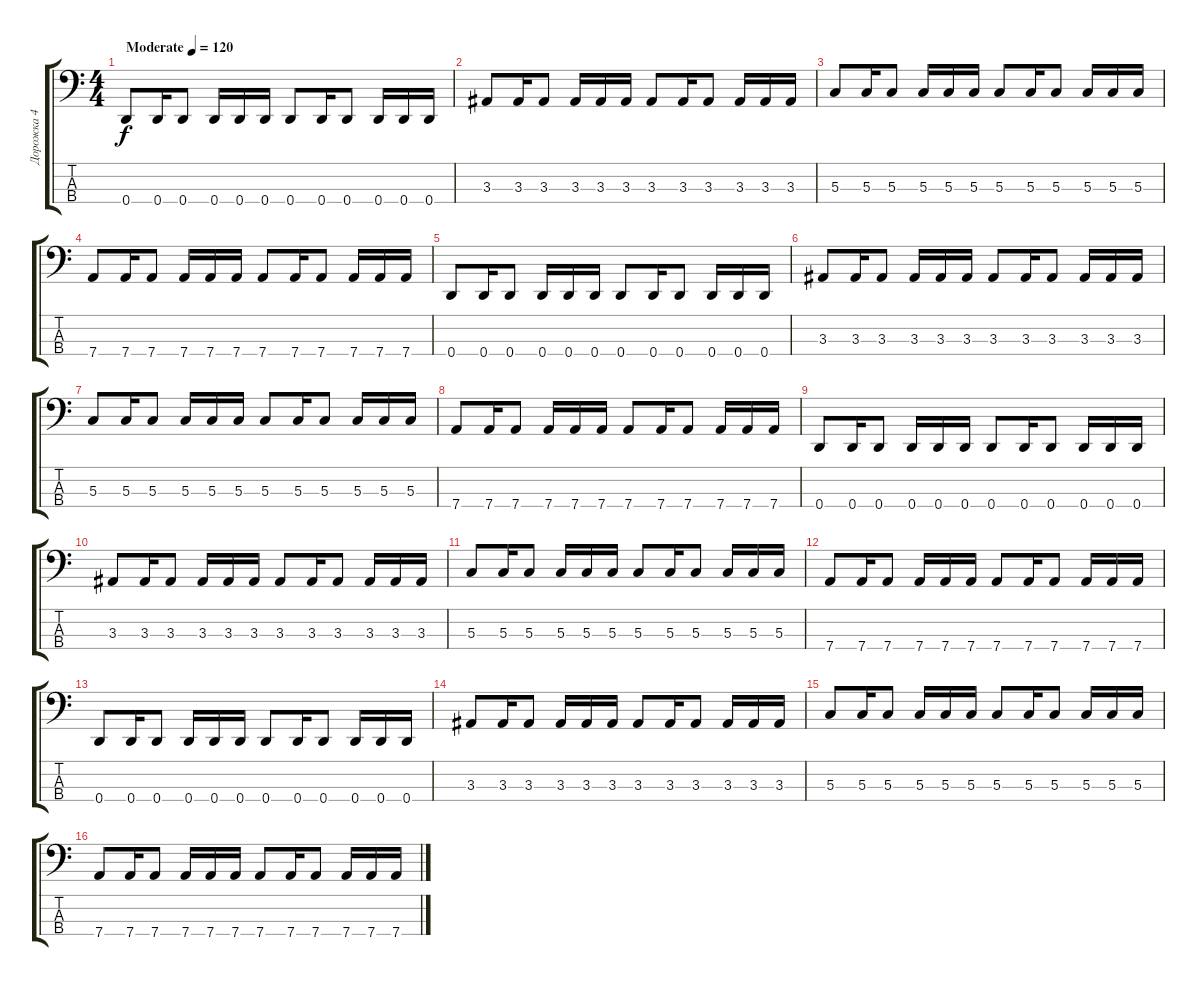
\track ("Дорожка 4" "Дорожка 4") {instrument electricbassfinger}
\staff {score tabs}
\tuning (F2 C2 G1 D1) {hide}
\ts (4 4)
\tempo (120 "Moderate")
\clef f4
\ks c
0.4.8{dy f instrument electricbassfinger} 0.4.16 0.4.8 0.4.16 0.4.16 0.4.16 0.4.8 0.4.16 0.4.8 0.4.16 0.4.16 0.4.16 |
3.3.8 3.3.16 3.3.8 3.3.16 3.3.16 3.3.16 3.3.8 3.3.16 3.3.8 3.3.16 3.3.16 3.3.16 |
5.3.8 5.3.16 5.3.8 5.3.16 5.3.16 5.3.16 5.3.8 5.3.16 5.3.8 5.3.16 5.3.16 5.3.16 |
7.4.8 7.4.16 7.4.8 7.4.16 7.4.16 7.4.16 7.4.8 7.4.16 7.4.8 7.4.16 7.4.16 7.4.16 |
0.4.8 0.4.16 0.4.8 0.4.16 0.4.16 0.4.16 0.4.8 0.4.16 0.4.8 0.4.16 0.4.16 0.4.16 |
3.3.8 3.3.16 3.3.8 3.3.16 3.3.16 3.3.16 3.3.8 3.3.16 3.3.8 3.3.16 3.3.16 3.3.16 |
5.3.8 5.3.16 5.3.8 5.3.16 5.3.16 5.3.16 5.3.8 5.3.16 5.3.8 5.3.16 5.3.16 5.3.16 |
7.4.8 7.4.16 7.4.8 7.4.16 7.4.16 7.4.16 7.4.8 7.4.16 7.4.8 7.4.16 7.4.16 7.4.16 |
0.4.8 0.4.16 0.4.8 0.4.16 0.4.16 0.4.16 0.4.8 0.4.16 0.4.8 0.4.16 0.4.16 0.4.16 |
3.3.8 3.3.16 3.3.8 3.3.16 3.3.16 3.3.16 3.3.8 3.3.16 3.3.8 3.3.16 3.3.16 3.3.16 |
5.3.8 5.3.16 5.3.8 5.3.16 5.3.16 5.3.16 5.3.8 5.3.16 5.3.8 5.3.16 5.3.16 5.3.16 |
7.4.8 7.4.16 7.4.8 7.4.16 7.4.16 7.4.16 7.4.8 7.4.16 7.4.8 7.4.16 7.4.16 7.4.16 |
0.4.8 0.4.16 0.4.8 0.4.16 0.4.16 0.4.16 0.4.8 0.4.16 0.4.8 0.4.16 0.4.16 0.4.16 |
3.3.8 3.3.16 3.3.8 3.3.16 3.3.16 3.3.16 3.3.8 3.3.16 3.3.8 3.3.16 3.3.16 3.3.16 |
5.3.8 5.3.16 5.3.8 5.3.16 5.3.16 5.3.16 5.3.8 5.3.16 5.3.8 5.3.16 5.3.16 5.3.16 |
7.4.8 7.4.16 7.4.8 7.4.16 7.4.16 7.4.16 7.4.8 7.4.16 7.4.8 7.4.16 7.4.16 7.4.16
